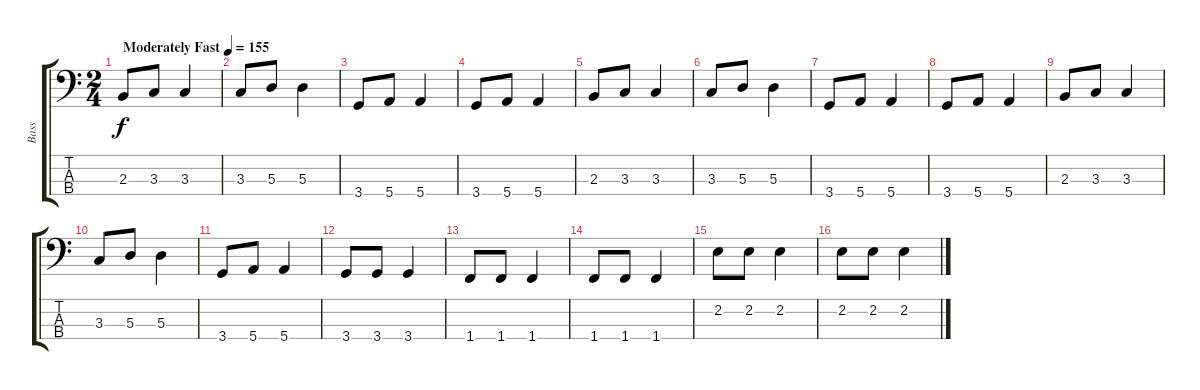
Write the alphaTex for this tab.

\track ("Bass" "Bass") {instrument electricbassfinger}
\staff {score tabs}
\tuning (G2 D2 A1 E1) {hide}
\ts (2 4)
\tempo (155 "Moderately Fast")
\clef f4
\ks c
2.3.8{dy f instrument electricbassfinger} 3.3.8 3.3.4 |
3.3.8 5.3.8 5.3.4 |
3.4.8 5.4.8 5.4.4 |
3.4.8 5.4.8 5.4.4 |
2.3.8 3.3.8 3.3.4 |
3.3.8 5.3.8 5.3.4 |
3.4.8 5.4.8 5.4.4 |
3.4.8 5.4.8 5.4.4 |
2.3.8 3.3.8 3.3.4 |
3.3.8 5.3.8 5.3.4 |
3.4.8 5.4.8 5.4.4 |
3.4.8 3.4.8 3.4.4 |
1.4.8 1.4.8 1.4.4 |
1.4.8 1.4.8 1.4.4 |
2.2.8 2.2.8 2.2.4 |
2.2.8 2.2.8 2.2.4
